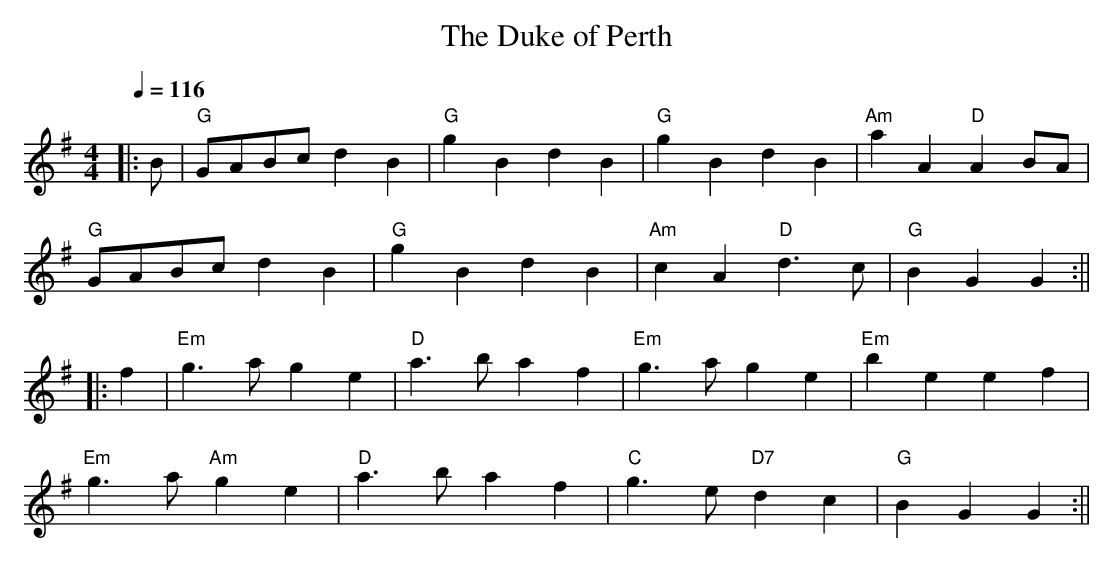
X:1
T:Duke of Perth, The
M:4/4
L:1/4
Q:116
K:G
|: B/| "G" G/A/B/c/ d B | "G" g B d B| "G" g B d B | "Am" a A "D" A B/A/|!
"G" G/A/B/c/ d B | "G" g B d B | "Am" c A "D" d> c | "G" B G G :||!
|:f | "Em" g> a g e | "D" a> b a f | "Em"  g> a g e | "Em" b e e f|!
"Em" g> a  "Am" g e | "D" a> b a f | "C"  g> e "D7"  d c| "G" B G G :||
